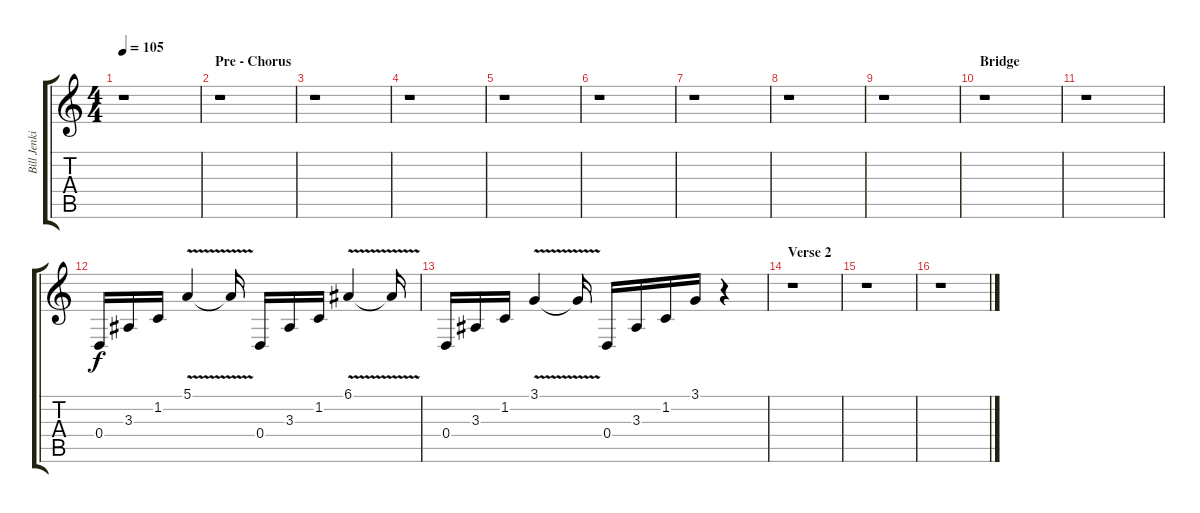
\track ("Bill Jenkins [Lead]" "Bill Jenki") {instrument lead2sawtooth}
\staff {score tabs}
\tuning (E4 B3 G3 D3 A2 E2) {hide}
\ts (4 4)
\tempo 105
\clef g2
\ks c
r.1{dy f} |
\section ("" "Pre - Chorus")
r.1 |
r.1 |
r.1 |
r.1 |
r.1 |
r.1 |
r.1 |
r.1 |
\section ("" "Bridge")
r.1 |
r.1 |
0.4.16 3.3.16 1.2.16 5.1{v}.4 5.1{t}.16 0.4.16 3.3.16 1.2.16 6.1{v}.4 6.1{t}.16 |
0.4.16 3.3.16 1.2.16 3.1{v}.4 3.1{t}.16 0.4.16 3.3.16 1.2.16 3.1.16 r.4 |
\section ("" "Verse 2")
r.1 |
r.1 |
r.1
